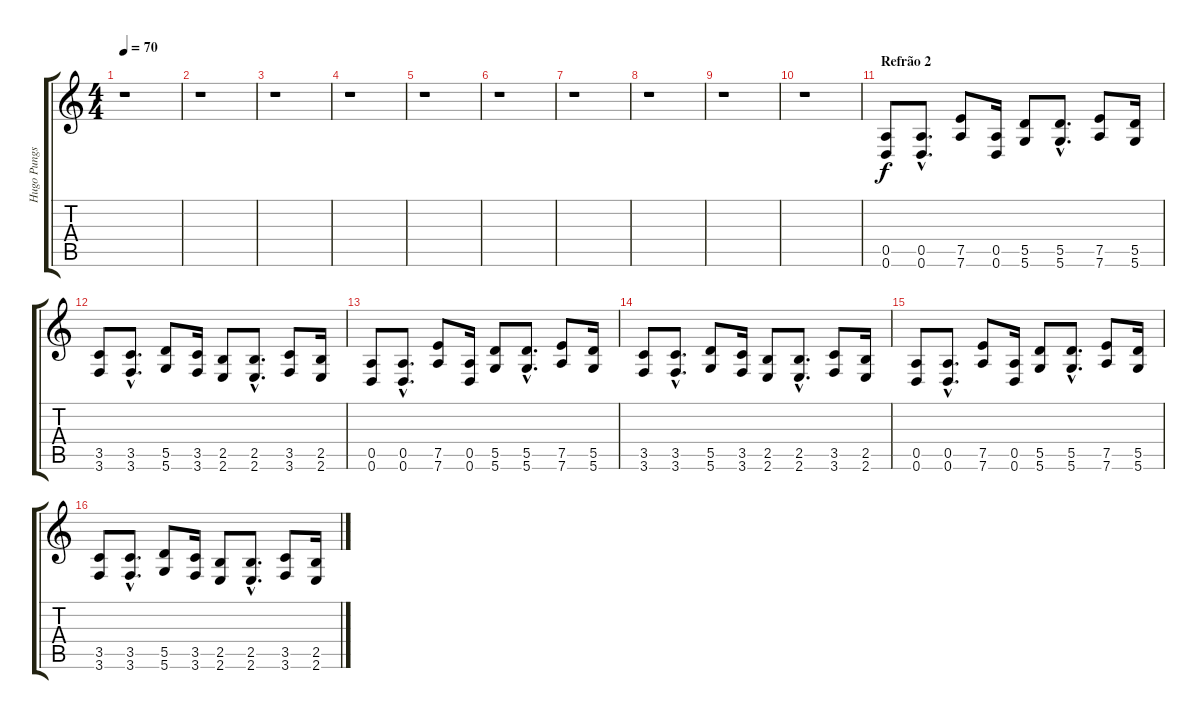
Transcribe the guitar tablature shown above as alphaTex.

\track ("Hugo Pungs [Guit]" "Hugo Pungs") {instrument distortionguitar}
\staff {score tabs}
\tuning (E4 B3 G3 D3 A2 D2) {hide}
\ts (4 4)
\tempo 70
\clef g2
\ks c
r.1{dy f} |
r.1 |
r.1 |
r.1 |
r.1 |
r.1 |
r.1 |
r.1 |
r.1 |
r.1 |
\section ("" "Refrão 2")
(0.5 0.6).8 (0.5{hac} 0.6{hac}).8{d} (7.5 7.6).8 (0.5 0.6).16 (5.5 5.6).8 (5.5{hac} 5.6{hac}).8{d} (7.5 7.6).8 (5.5 5.6).16 |
(3.5 3.6).8 (3.5{hac} 3.6{hac}).8{d} (5.5 5.6).8 (3.5 3.6).16 (2.5 2.6).8 (2.5{hac} 2.6{hac}).8{d} (3.5 3.6).8 (2.5 2.6).16 |
(0.5 0.6).8 (0.5{hac} 0.6{hac}).8{d} (7.5 7.6).8 (0.5 0.6).16 (5.5 5.6).8 (5.5{hac} 5.6{hac}).8{d} (7.5 7.6).8 (5.5 5.6).16 |
(3.5 3.6).8 (3.5{hac} 3.6{hac}).8{d} (5.5 5.6).8 (3.5 3.6).16 (2.5 2.6).8 (2.5{hac} 2.6{hac}).8{d} (3.5 3.6).8 (2.5 2.6).16 |
(0.5 0.6).8 (0.5{hac} 0.6{hac}).8{d} (7.5 7.6).8 (0.5 0.6).16 (5.5 5.6).8 (5.5{hac} 5.6{hac}).8{d} (7.5 7.6).8 (5.5 5.6).16 |
(3.5 3.6).8 (3.5{hac} 3.6{hac}).8{d} (5.5 5.6).8 (3.5 3.6).16 (2.5 2.6).8 (2.5{hac} 2.6{hac}).8{d} (3.5 3.6).8 (2.5 2.6).16
